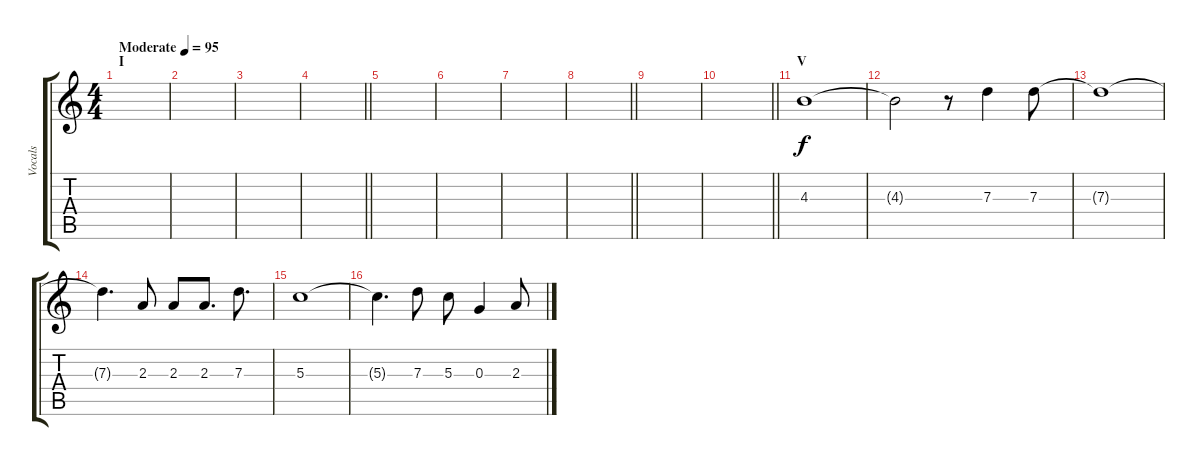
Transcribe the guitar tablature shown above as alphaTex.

\track ("Vocals" "Vocals") {instrument acousticguitarsteel}
\staff {score tabs}
\tuning (E4 B3 G3 D3 A2 E2) {hide}
\ts (4 4)
\section ("" "I")
\tempo (95 "Moderate")
\clef g2
\ks c
|
|
|
\barLineRight lightlight
|
|
|
|
\barLineRight lightlight
|
|
\barLineRight lightlight
|
\section ("" "V")
4.3.1 |
4.3{t}.2 r.8 7.3.4 7.3.8 |
7.3{t}.1 |
7.3{t}.4{d} 2.3.8 2.3.8 2.3.8{d} 7.3.8{d} |
5.3.1 |
5.3{t}.4{d} 7.3.8 5.3.8 0.3.4 2.3.8
